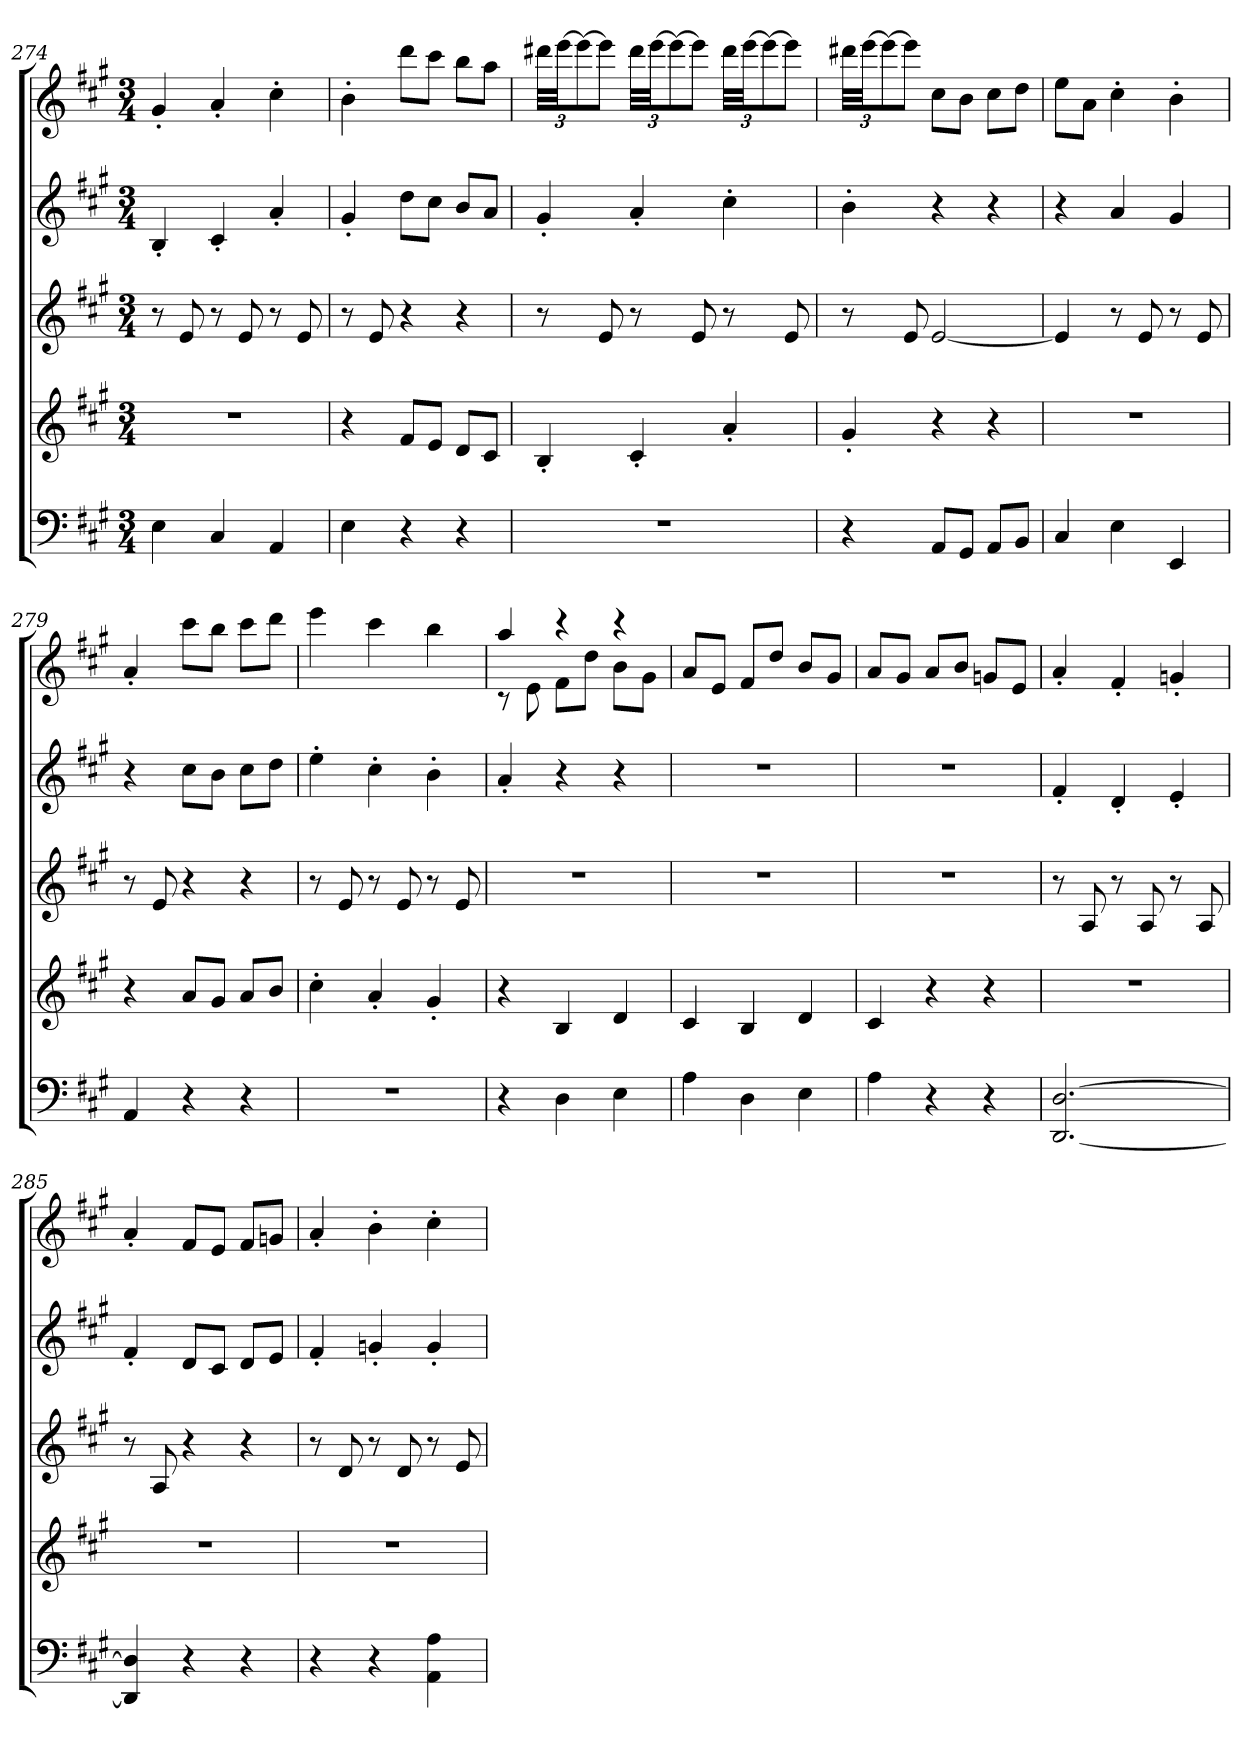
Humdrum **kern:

**kern	**kern	**kern	**kern	**kern
*part5	*part4	*part3	*part2	*part1
*staff5	*staff4	*staff3	*staff2	*staff1
*clefF4	*clefG2	*clefG2	*clefG2	*clefG2
*k[f#c#g#]	*k[f#c#g#]	*k[f#c#g#]	*k[f#c#g#]	*k[f#c#g#]
*M3/4	*M3/4	*M3/4	*M3/4	*M3/4
=274	=274	=274	=274	=274
4E\	2.r	8r	4B'/	4g#'/
.	.	8e/	.	.
4C#/	.	8r	4c#'/	4a'/
.	.	8e/	.	.
4AA/	.	8r	4a'/	4cc#'\
.	.	8e/	.	.
=275	=275	=275	=275	=275
4E\	4r	8r	4g#'/	4b'\
.	.	8e/	.	.
4r	8f#/L	4r	8dd\L	8ddd\L
.	8e/J	.	8cc#\J	8ccc#\J
4r	8d/L	4r	8b/L	8bb\L
.	8c#/J	.	8a/J	8aa\J
=276	=276	=276	=276	=276
*	*	*	*	*Xbrackettup
2.r	4B'/	8r	4g#'/	48ddd#X\LLL
.	.	.	.	[48eee\JJ
.	.	.	.	12eee\_
.	.	8e/	.	8eee\J]
.	4c#'/	8r	4a'/	48ddd#\LLL
.	.	.	.	[48eee\JJ
.	.	.	.	12eee\_
.	.	8e/	.	8eee\J]
.	4a'/	8r	4cc#'\	48ddd#\LLL
.	.	.	.	[48eee\JJ
.	.	.	.	12eee\_
.	.	8e/	.	8eee\J]
!!LO:PB:g=z
=277	=277	=277	=277	=277
4r	4g#'/	8r	4b'\	48ddd#X\LLL
.	.	.	.	[48eee\JJ
.	.	.	.	12eee\_
.	.	8e/	.	8eee\J]
8AA/L	4r	[2e/	4r	8cc#\L
8GG#/J	.	.	.	8b\J
8AA/L	4r	.	4r	8cc#\L
8BB/J	.	.	.	8dd\J
=278	=278	=278	=278	=278
4C#/	2.r	4e/]	4r	8ee\L
.	.	.	.	8a\J
4E\	.	8r	4a/	4cc#'\
.	.	8e/	.	.
4EE/	.	8r	4g#/	4b'\
.	.	8e/	.	.
=279	=279	=279	=279	=279
4AA/	4r	8r	4r	4a'/
.	.	8e/	.	.
4r	8a/L	4r	8cc#\L	8ccc#\L
.	8g#/J	.	8b\J	8bb\J
4r	8a/L	4r	8cc#\L	8ccc#\L
.	8b/J	.	8dd\J	8ddd\J
=280	=280	=280	=280	=280
2.r	4cc#'\	8r	4ee'\	4eee\
.	.	8e/	.	.
.	4a'/	8r	4cc#'\	4ccc#\
.	.	8e/	.	.
.	4g#'/	8r	4b'\	4bb\
.	.	8e/	.	.
=281	=281	=281	=281	=281
*	*	*	*	*^
4r	4r	2.r	4a'/	4aa/	8r
.	.	.	.	.	8e\
4D\	4B/	.	4r	4r	8f#\L
.	.	.	.	.	8dd\J
4E\	4d/	.	4r	4r	8b\L
.	.	.	.	.	8g#\J
*	*	*	*	*v	*v
!!LO:LB:g=z
=282	=282	=282	=282	=282
4A\	4c#/	2.r	2.r	8a/L
.	.	.	.	8e/J
4D\	4B/	.	.	8f#/L
.	.	.	.	8dd/J
4E\	4d/	.	.	8b/L
.	.	.	.	8g#/J
=283	=283	=283	=283	=283
4A\	4c#/	2.r	2.r	8a/L
.	.	.	.	8g#/J
4r	4r	.	.	8a/L
.	.	.	.	8b/J
4r	4r	.	.	8gn/L
*	*	*	*	*MM109
.	.	.	.	8e/J
=284	=284	=284	=284	=284
*	*	*	*	*MM130
[2.DD/ [2.D/	2.r	8r	4f#'/	4a'/
.	.	8A/	.	.
.	.	8r	4d'/	4f#'/
.	.	8A/	.	.
.	.	8r	4e'/	4gn'/
.	.	8A/	.	.
=285	=285	=285	=285	=285
4DD/] 4D/]	2.r	8r	4f#'/	4a'/
.	.	8A/	.	.
4r	.	4r	8d/L	8f#/L
.	.	.	8c#/J	8e/J
4r	.	4r	8d/L	8f#/L
.	.	.	8e/J	8gn/J
=286	=286	=286	=286	=286
4r	2.r	8r	4f#'/	4a'/
.	.	8d/	.	.
4r	.	8r	4gn'/	4b'\
.	.	8d/	.	.
4AA\ 4A\	.	8r	4g'/	4cc#'\
.	.	8e/	.	.
=	=	=	=	=
*-	*-	*-	*-	*-
